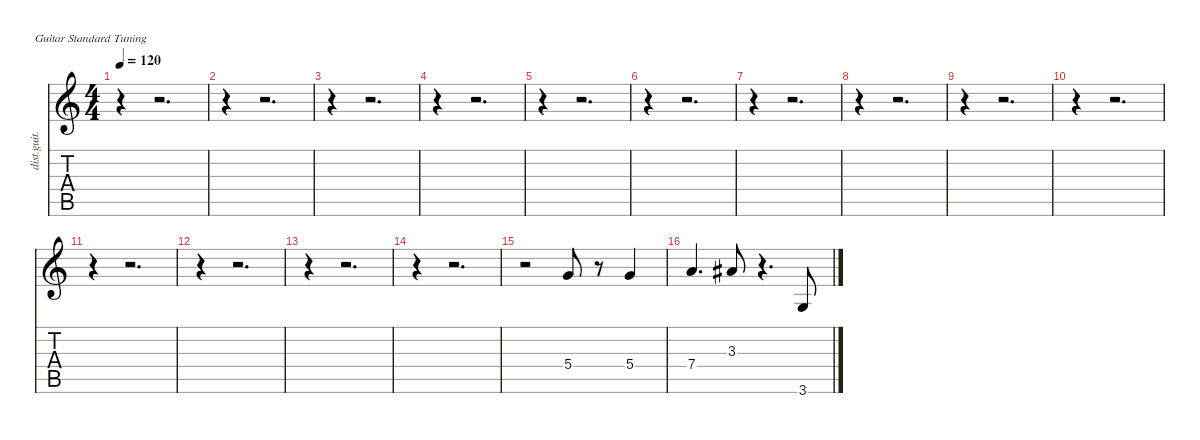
\defaultSystemsLayout 4
\hideDynamics
\bracketExtendMode nobrackets
\otherSystemsTrackNameOrientation horizontal
\track ("guitar 2" "dist.guit.") {instrument distortionguitar}
\staff {score tabs}
\tuning (E4 B3 G3 D3 A2 E2)
\ts (4 4)
\tempo 120
\clef g2
\ks c
r.4{dy f beam Down} r.2{d beam Down} |
r.4{beam Down} r.2{d beam Down} |
r.4{beam Down} r.2{d beam Down} |
r.4{beam Down} r.2{d beam Down} |
r.4{beam Down} r.2{d beam Down} |
r.4{beam Down} r.2{d beam Down} |
r.4{beam Down} r.2{d beam Down} |
r.4{beam Down} r.2{d beam Down} |
r.4{beam Down} r.2{d beam Down} |
r.4{beam Down} r.2{d beam Down} |
r.4{beam Down} r.2{d beam Down} |
r.4{beam Down} r.2{d beam Down} |
r.4{beam Down} r.2{d beam Down} |
r.4{beam Down} r.2{d beam Down} |
r.2{beam Down} 5.4.8{beam Up} r.8{beam Up} 5.4.4{beam Up} |
7.4.4{d beam Up} 3.3{acc #}.8{beam Up} r.4{d beam Up} 3.6.8{beam Up}
